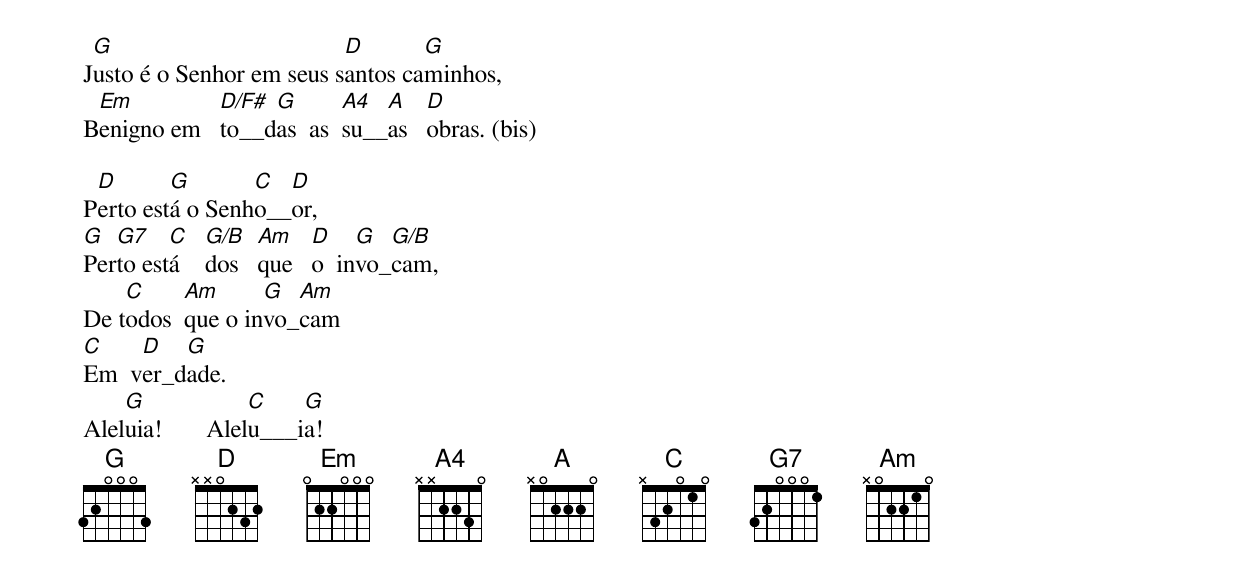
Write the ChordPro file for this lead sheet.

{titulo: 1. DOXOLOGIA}
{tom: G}

J[G]usto é o Senhor em seus s[D]antos ca[G]minhos,
B[Em]enigno em   [D/F#]to__d[G]as  as  [A4]su__[A]as   [D]obras. (bis)

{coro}
P[D]erto est[G]á o Senh[C]o__[D]or,
[G]Per[G7]to est[C]á    [G/B]dos   [Am]que   [D]o  in[G]vo_[G/B]cam,
De t[C]odos  [Am]que o in[G]vo_[Am]cam
[C]Em  v[D]er_d[G]ade.
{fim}
Alel[G]uia!       Alel[C]u___i[G]a!
